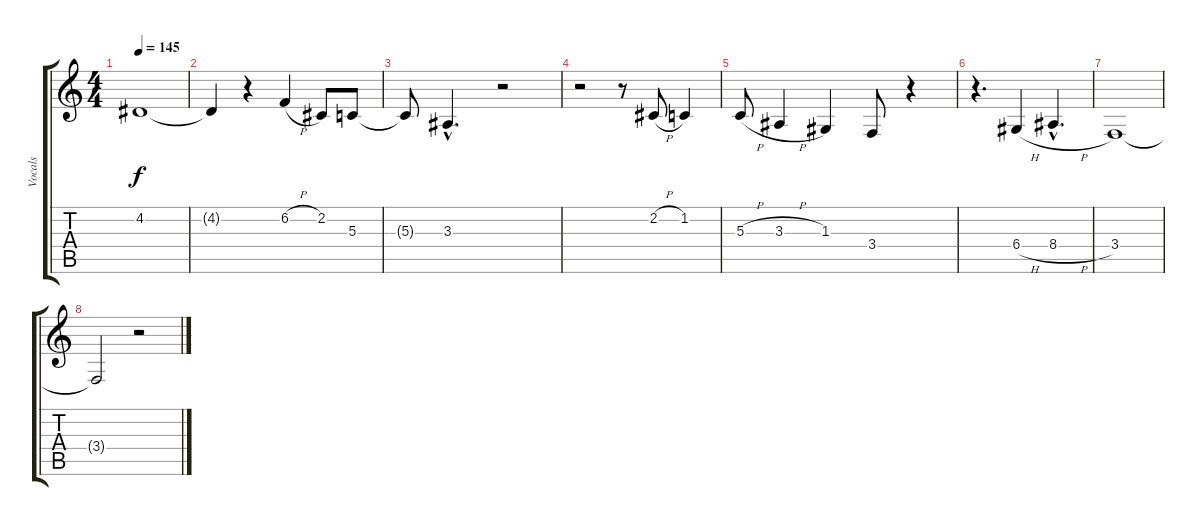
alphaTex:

\track ("Vocals" "Vocals") {instrument englishhorn}
\staff {score tabs}
\tuning (E4 B3 G3 D3 A2 E2) {hide}
\ts (4 4)
\tempo 145
\clef g2
\ks c
4.2{t}.1{dy f} |
4.2{t}.4 r.4 6.2{h}.4 2.2.8 5.3.8 |
5.3{t}.8 3.3{hac}.4{d} r.2 |
r.2 r.8 2.2{h}.8 1.2.4 |
5.3{h}.8 3.3{h}.4 1.3.4 3.4.8 r.4 |
r.4{d} 6.4{h}.4 8.4{h hac}.4{d} |
3.4.1 |
3.4{t}.2 r.2
